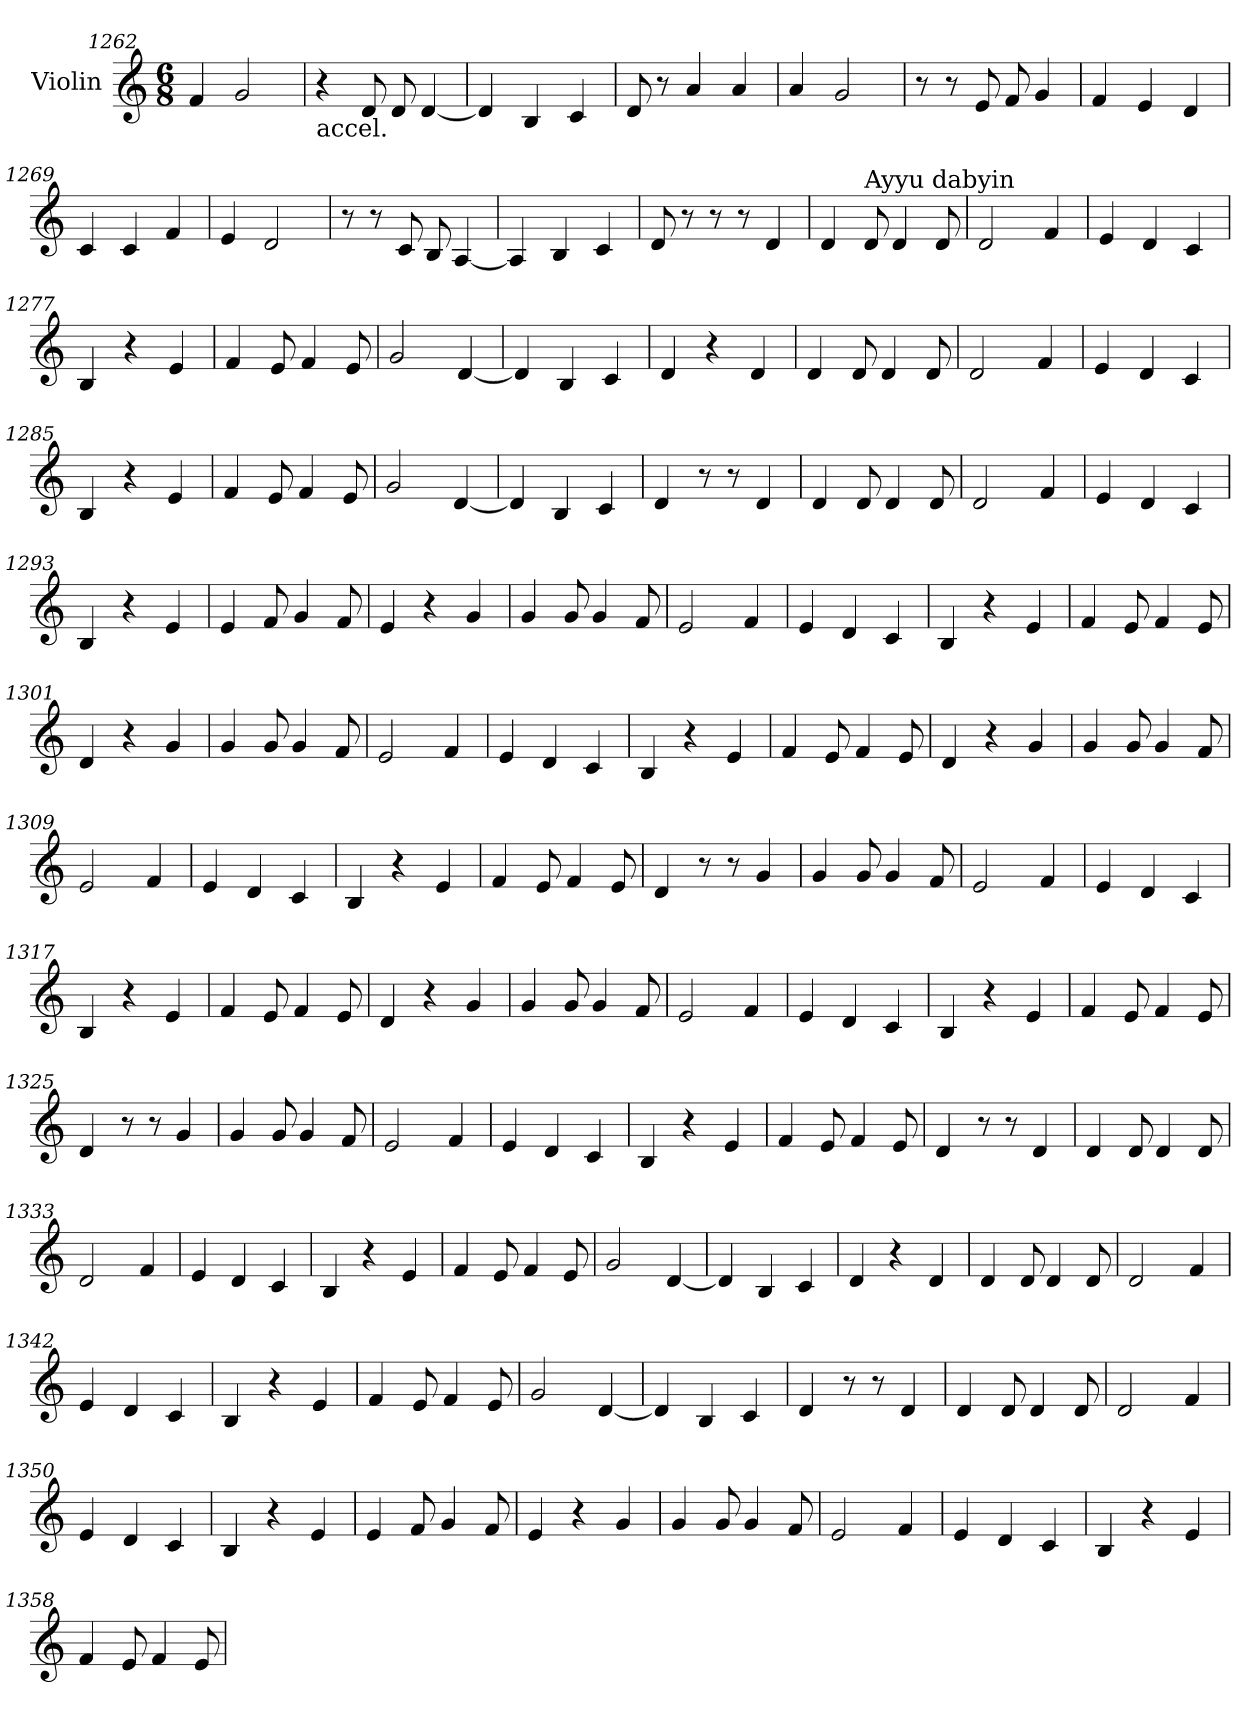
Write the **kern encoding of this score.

**kern
*part1
*staff1
*I"Violin
!!LO:PB:g=z
*clefG2
*k[]
*C:
*M6/8
=1262
4f/
2g/
!!LO:PB:g=z
=1263
!LO:TX:b:t=accel.
4r
8d/
8d/
[4d/
=1264
4d/]
4B/
4c/
=1265
8d/
8r
4a/
4a/
=1266
4a/
2g/
=1267
8r
8r
8e/
8f/
4g/
=1268
4f/
4e/
4d/
!!LO:PB:g=z
=1269
4c/
4c/
4f/
!!LO:PB:g=z
=1270
4e/
2d/
=1271
8r
8r
8c/
8B/
[4A/
=1272
4A/]
4B/
4c/
=1273
*MM180
8d/
8r
8r
8r
4d/
=1274
4d/
!LO:TX:a:t=Ayyu dabyin
8d/
4d/
8d/
=1275
2d/
4f/
!!LO:PB:g=z
=1276
4e/
4d/
4c/
!!LO:PB:g=z
=1277
4B/
4r
4e/
=1278
4f/
8e/
4f/
8e/
=1279
2g/
[4d/
=1280
4d/]
4B/
4c/
=1281
4d/
4r
4d/
=1282
4d/
8d/
4d/
8d/
!!LO:PB:g=z
=1283
2d/
4f/
!!LO:PB:g=z
=1284
4e/
4d/
4c/
=1285
4B/
4r
4e/
=1286
4f/
8e/
4f/
8e/
=1287
2g/
[4d/
=1288
4d/]
4B/
4c/
=1289
4d/
8r
8r
4d/
!!LO:PB:g=z
=1290
4d/
8d/
4d/
8d/
!!LO:PB:g=z
=1291
2d/
4f/
=1292
4e/
4d/
4c/
=1293
4B/
4r
4e/
=1294
4e/
8f/
4g/
8f/
=1295
4e/
4r
4g/
=1296
4g/
8g/
4g/
8f/
=1297
2e/
4f/
!!LO:PB:g=z
=1298
4e/
4d/
4c/
=1299
4B/
4r
4e/
=1300
4f/
8e/
4f/
8e/
=1301
4d/
4r
4g/
=1302
4g/
8g/
4g/
8f/
=1303
2e/
4f/
!!LO:PB:g=z
=1304
4e/
4d/
4c/
!!LO:PB:g=z
=1305
4B/
4r
4e/
=1306
4f/
8e/
4f/
8e/
=1307
4d/
4r
4g/
=1308
4g/
8g/
4g/
8f/
=1309
2e/
4f/
=1310
4e/
4d/
4c/
!!LO:PB:g=z
=1311
4B/
4r
4e/
!!LO:PB:g=z
=1312
4f/
8e/
4f/
8e/
=1313
4d/
8r
8r
4g/
=1314
4g/
8g/
4g/
8f/
=1315
2e/
4f/
=1316
4e/
4d/
4c/
=1317
4B/
4r
4e/
!!LO:PB:g=z
=1318
4f/
8e/
4f/
8e/
!!LO:PB:g=z
=1319
4d/
4r
4g/
=1320
4g/
8g/
4g/
8f/
=1321
2e/
4f/
=1322
4e/
4d/
4c/
=1323
4B/
4r
4e/
=1324
4f/
8e/
4f/
8e/
!!LO:PB:g=z
=1325
4d/
8r
8r
4g/
!!LO:PB:g=z
=1326
4g/
8g/
4g/
8f/
=1327
2e/
4f/
=1328
4e/
4d/
4c/
=1329
4B/
4r
4e/
=1330
4f/
8e/
4f/
8e/
=1331
4d/
8r
8r
4d/
!!LO:PB:g=z
=1332
4d/
8d/
4d/
8d/
!!LO:PB:g=z
=1333
2d/
4f/
=1334
4e/
4d/
4c/
=1335
4B/
4r
4e/
=1336
4f/
8e/
4f/
8e/
=1337
2g/
[4d/
=1338
4d/]
4B/
4c/
!!LO:PB:g=z
=1339
4d/
4r
4d/
!!LO:PB:g=z
=1340
4d/
8d/
4d/
8d/
=1341
2d/
4f/
=1342
4e/
4d/
4c/
=1343
4B/
4r
4e/
=1344
4f/
8e/
4f/
8e/
=1345
2g/
[4d/
!!LO:PB:g=z
=1346
4d/]
4B/
4c/
!!LO:PB:g=z
=1347
4d/
8r
8r
4d/
=1348
4d/
8d/
4d/
8d/
=1349
2d/
4f/
=1350
4e/
4d/
4c/
=1351
4B/
4r
4e/
=1352
4e/
8f/
4g/
8f/
=1353
4e/
4r
4g/
!!LO:PB:g=z
=1354
4g/
8g/
4g/
8f/
=1355
2e/
4f/
=1356
4e/
4d/
4c/
=1357
4B/
4r
4e/
=1358
4f/
8e/
4f/
8e/
=
*-
